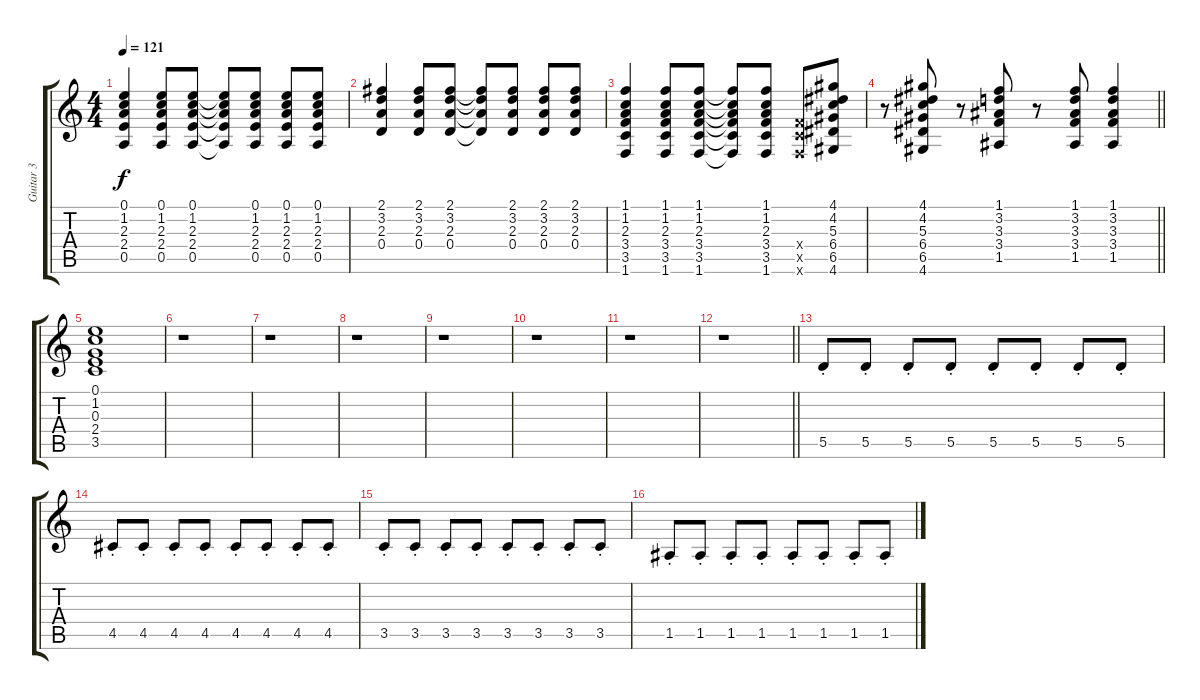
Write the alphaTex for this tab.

\track ("Guitar 3" "Guitar 3") {instrument acousticguitarnylon}
\staff {score tabs}
\tuning (E4 B3 G3 D3 A2 E2) {hide}
\ts (4 4)
\tempo 121
\clef g2
\ks c
(0.1 1.2 2.3 2.4 0.5).4{dy f} (0.1 1.2 2.3 2.4 0.5).8 (0.1 1.2 2.3 2.4 0.5).8 (0.1{t} 1.2{t} 2.3{t} 2.4{t} 0.5{t}).8 (0.1 1.2 2.3 2.4 0.5).8 (0.1 1.2 2.3 2.4 0.5).8 (0.1 1.2 2.3 2.4 0.5).8 |
(2.1 3.2 2.3 0.4).4 (2.1 3.2 2.3 0.4).8 (2.1 3.2 2.3 0.4).8 (2.1{t} 3.2{t} 2.3{t} 0.4{t}).8 (2.1 3.2 2.3 0.4).8 (2.1 3.2 2.3 0.4).8 (2.1 3.2 2.3 0.4).8 |
(1.1 1.2 2.3 3.4 3.5 1.6).4 (1.1 1.2 2.3 3.4 3.5 1.6).8 (1.1 1.2 2.3 3.4 3.5 1.6).8 (1.1{t} 1.2{t} 2.3{t} 3.4{t} 3.5{t} 1.6{t}).8 (1.1 1.2 2.3 3.4 3.5 1.6).8 (3.4{x} 3.5{x} 1.6{x}).8 (4.1 4.2 5.3 6.4 6.5 4.6).8 |
\barLineRight lightlight
r.8 (4.1 4.2 5.3 6.4 6.5 4.6).8 r.8 (1.1 3.2 3.3 3.4 1.5).8 r.8 (1.1 3.2 3.3 3.4 1.5).8 (1.1 3.2 3.3 3.4 1.5).4 |
(0.1 1.2 0.3 2.4 3.5).1 |
r.1 |
r.1 |
r.1 |
r.1 |
r.1 |
r.1 |
\barLineRight lightlight
r.1 |
5.5{st}.8 5.5{st}.8 5.5{st}.8 5.5{st}.8 5.5{st}.8 5.5{st}.8 5.5{st}.8 5.5{st}.8 |
4.5{st}.8 4.5{st}.8 4.5{st}.8 4.5{st}.8 4.5{st}.8 4.5{st}.8 4.5{st}.8 4.5{st}.8 |
3.5{st}.8 3.5{st}.8 3.5{st}.8 3.5{st}.8 3.5{st}.8 3.5{st}.8 3.5{st}.8 3.5{st}.8 |
1.5{st}.8 1.5{st}.8 1.5{st}.8 1.5{st}.8 1.5{st}.8 1.5{st}.8 1.5{st}.8 1.5{st}.8
